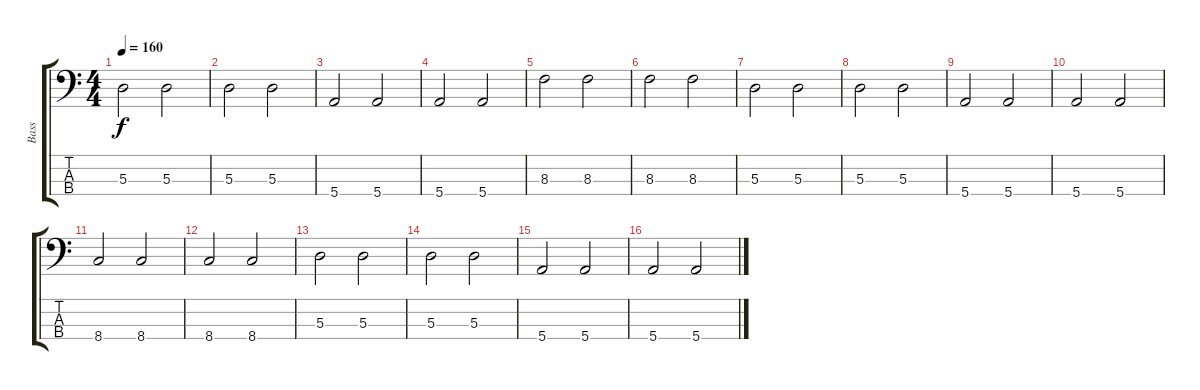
\track ("Bass" "Bass") {instrument electricbassfinger}
\staff {score tabs}
\tuning (G2 D2 A1 E1) {hide}
\ts (4 4)
\tempo 160
\clef f4
\ks c
5.3.2{dy f} 5.3.2 |
5.3.2 5.3.2 |
5.4.2 5.4.2 |
5.4.2 5.4.2 |
8.3.2 8.3.2 |
8.3.2 8.3.2 |
5.3.2 5.3.2 |
5.3.2 5.3.2 |
5.4.2 5.4.2 |
5.4.2 5.4.2 |
8.4.2 8.4.2 |
8.4.2 8.4.2 |
5.3.2 5.3.2 |
5.3.2 5.3.2 |
5.4.2 5.4.2 |
5.4.2 5.4.2
